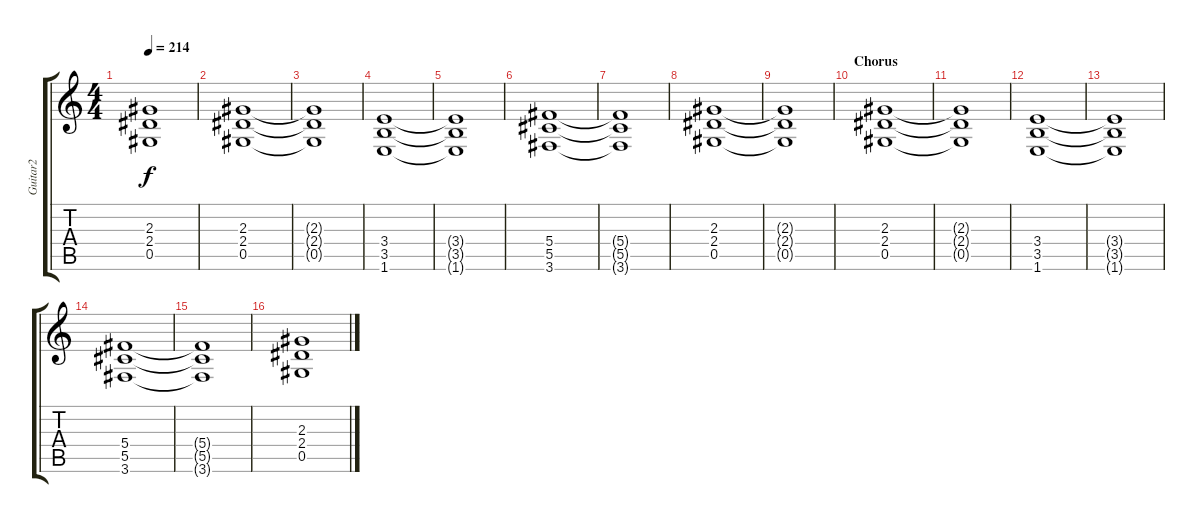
\track ("Guitar2" "Guitar2") {instrument distortionguitar}
\staff {score tabs}
\tuning (Eb4 Bb3 Gb3 Db3 Ab2 Eb2) {hide}
\ts (4 4)
\tempo 214
\clef g2
\ks c
(2.3{t} 2.4{t} 0.5{t}).1{dy f} |
(2.3 2.4 0.5).1 |
(2.3{t} 2.4{t} 0.5{t}).1 |
(3.4 3.5 1.6).1 |
(3.4{t} 3.5{t} 1.6{t}).1 |
(5.4 5.5 3.6).1 |
(5.4{t} 5.5{t} 3.6{t}).1 |
(2.3 2.4 0.5).1 |
(2.3{t} 2.4{t} 0.5{t}).1 |
\section ("" "Chorus")
(2.3 2.4 0.5).1 |
(2.3{t} 2.4{t} 0.5{t}).1 |
(3.4 3.5 1.6).1 |
(3.4{t} 3.5{t} 1.6{t}).1 |
(5.4 5.5 3.6).1 |
(5.4{t} 5.5{t} 3.6{t}).1 |
(2.3 2.4 0.5).1
